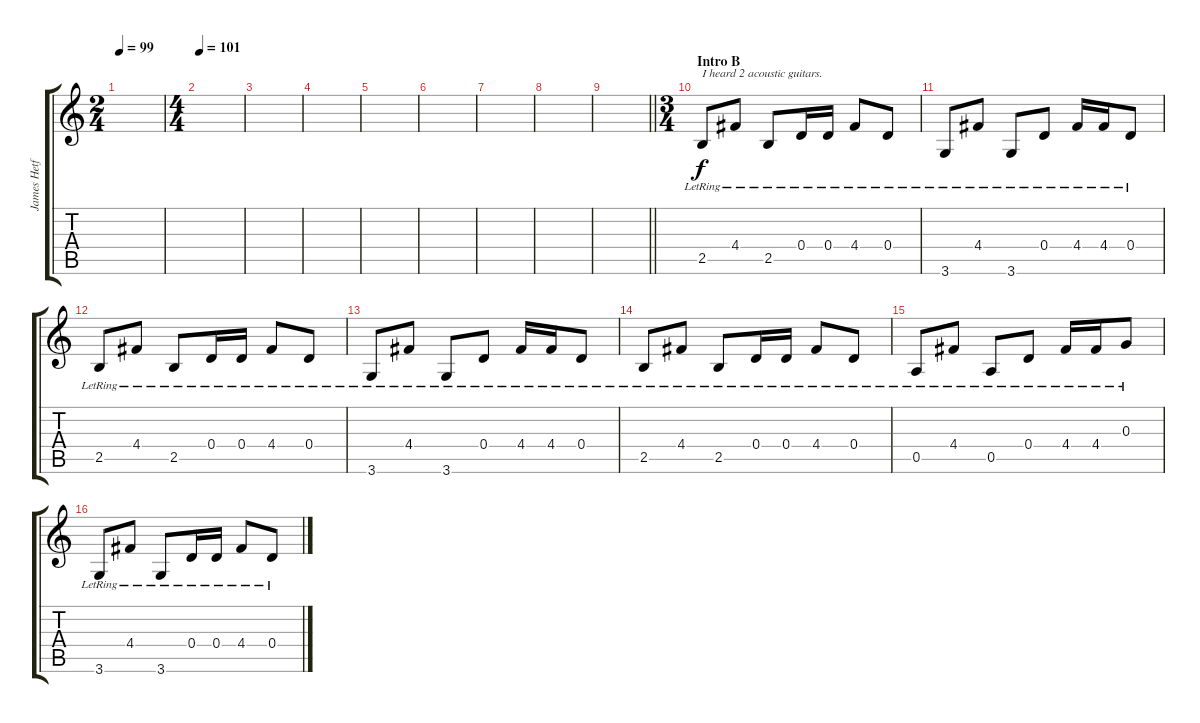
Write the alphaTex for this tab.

\track ("James Hetfield (Acoustic)" "James Hetf") {instrument acousticguitarsteel}
\staff {score tabs}
\tuning (E4 B3 G3 D3 A2 E2) {hide}
\ts (2 4)
\tempo 99
\clef g2
\ks c
|
\ts (4 4)
\tempo 101
|
|
|
|
|
|
|
\barLineRight lightlight
|
\ts (3 4)
\section ("" "Intro B")
2.5{lr}.8{txt "I heard 2 acoustic guitars."} 4.4{lr}.8 2.5{lr}.8 0.4{lr}.16 0.4{lr}.16 4.4{lr}.8 0.4{lr}.8 |
3.6{lr}.8 4.4{lr}.8 3.6{lr}.8 0.4{lr}.8 4.4{lr}.16 4.4{lr}.16 0.4{lr}.8 |
2.5{lr}.8 4.4{lr}.8 2.5{lr}.8 0.4{lr}.16 0.4{lr}.16 4.4{lr}.8 0.4{lr}.8 |
3.6{lr}.8 4.4{lr}.8 3.6{lr}.8 0.4{lr}.8 4.4{lr}.16 4.4{lr}.16 0.4{lr}.8 |
2.5{lr}.8 4.4{lr}.8 2.5{lr}.8 0.4{lr}.16 0.4{lr}.16 4.4{lr}.8 0.4{lr}.8 |
0.5{lr}.8 4.4{lr}.8 0.5{lr}.8 0.4{lr}.8 4.4{lr}.16 4.4{lr}.16 0.3{lr}.8 |
3.6{lr}.8 4.4{lr}.8 3.6{lr}.8 0.4{lr}.16 0.4{lr}.16 4.4{lr}.8 0.4{lr}.8
